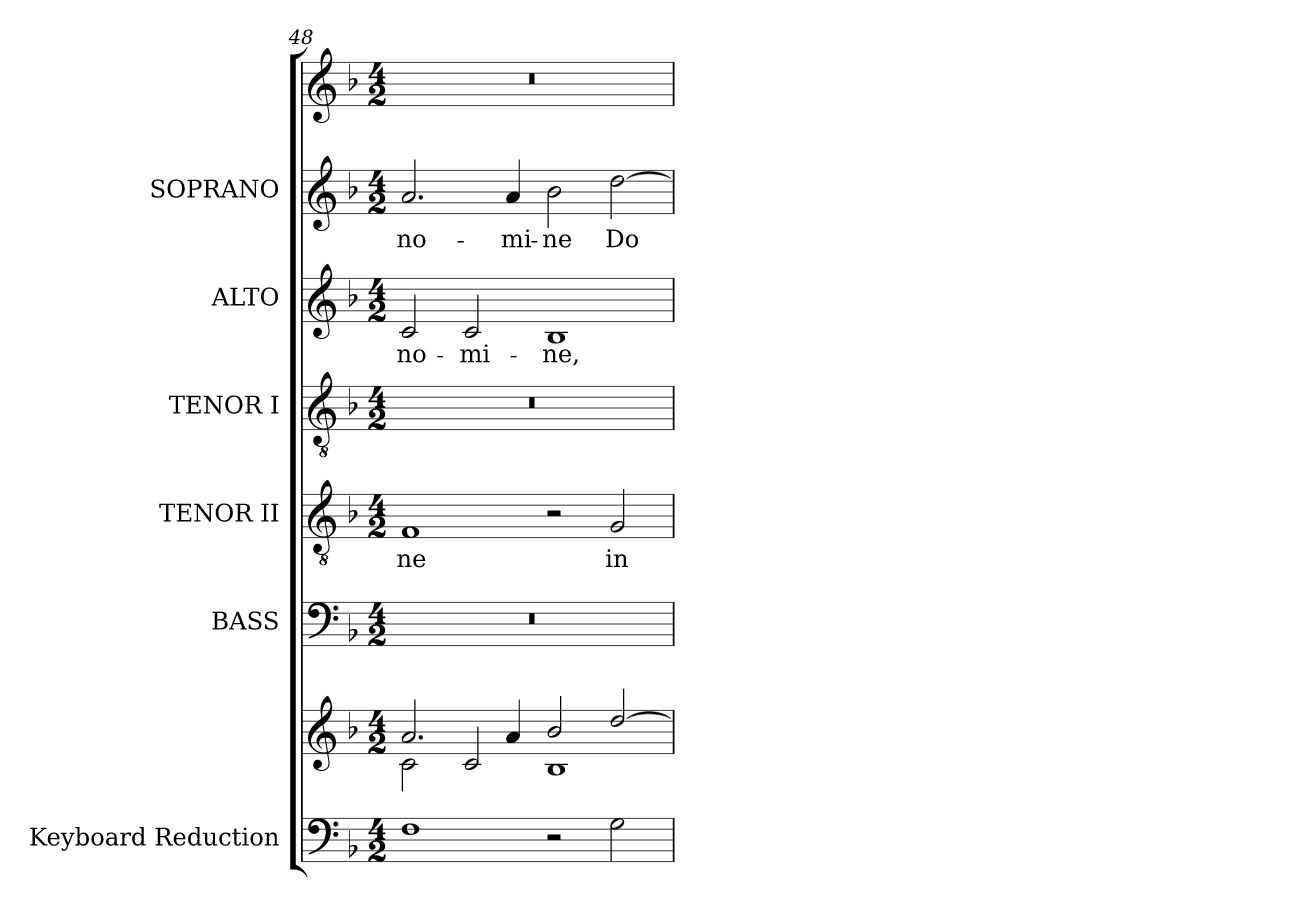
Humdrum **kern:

**kern	**kern	**kern	**kern	**text	**kern	**kern	**text	**kern	**text	**kern
*part7	*part7	*part6	*part5	*part5	*part4	*part3	*part3	*part2	*part2	*part1
*staff8	*staff7	*staff6	*staff5	*staff5	*staff4	*staff3	*staff3	*staff2	*staff2	*staff1
*I"Keyboard Reduction	*	*I"BASS	*I"TENOR II	*	*I"TENOR I	*I"ALTO	*	*I"SOPRANO	*	*
*I'Reduc.	*	*I'B.	*I'T. II	*	*I'T. I	*I'A.	*	*I'S.	*	*
*clefF4	*clefG2	*clefF4	*clefGv2	*	*clefGv2	*clefG2	*	*clefG2	*	*clefG2
*	*	*	*ITrd7c12	*	*ITrd7c12	*	*	*	*	*
*k[b-]	*k[b-]	*k[b-]	*k[b-]	*	*k[b-]	*k[b-]	*	*k[b-]	*	*k[b-]
*F:	*F:	*F:	*F:	*	*F:	*F:	*	*F:	*	*F:
*M4/2	*M4/2	*M4/2	*M4/2	*	*M4/2	*M4/2	*	*M4/2	*	*M4/2
=48	=48	=48	=48	=48	=48	=48	=48	=48	=48	=48
*	*^	*	*	*	*	*	*	*	*	*
!	!	!	!LO:N:vis=1	!	!	!	!	!	!	!	!
!	!	!	!	!	!LO:LY:b:color=#000000	!LO:N:vis=1	!	!	!	!	!
!	!	!	!	!	!	!	!	!LO:LY:b:color=#000000	!	!	!
!	!	!	!	!	!	!	!	!	!	!LO:LY:b:color=#000000	!LO:N:vis=1
1Fi	2.ai/	2ci\	0r	1FFi	-ne	0r	2ci/	no-	2.ai/	no-	0r
!	!	!	!	!	!	!	!	!LO:LY:b:color=#000000	!	!	!
.	.	2ci/	.	.	.	.	2ci/	-mi-	.	.	.
!	!	!	!	!	!	!	!	!	!	!LO:LY:b:color=#000000	!
.	4ai/	.	.	.	.	.	.	.	4ai/	-mi-	.
!	!	!	!	!	!	!	!	!LO:LY:b:color=#000000	!	!	!
!	!	!	!	!	!	!	!	!	!	!LO:LY:b:color=#000000	!
2r	2b-i/	1B-i	.	2r	.	.	1B-i	-ne,	2b-i\	-ne	.
!	!	!	!	!	!LO:LY:b:color=#000000	!	!	!	!	!	!
!	!	!	!	!	!	!	!	!	!	!LO:LY:b:color=#000000	!
2Gi\	[2ddi/	.	.	2GGi/	in	.	.	.	[2ddi\	Do-	.
*	*v	*v	*	*	*	*	*	*	*	*	*
=	=	=	=	=	=	=	=	=	=	=
*-	*-	*-	*-	*-	*-	*-	*-	*-	*-	*-
